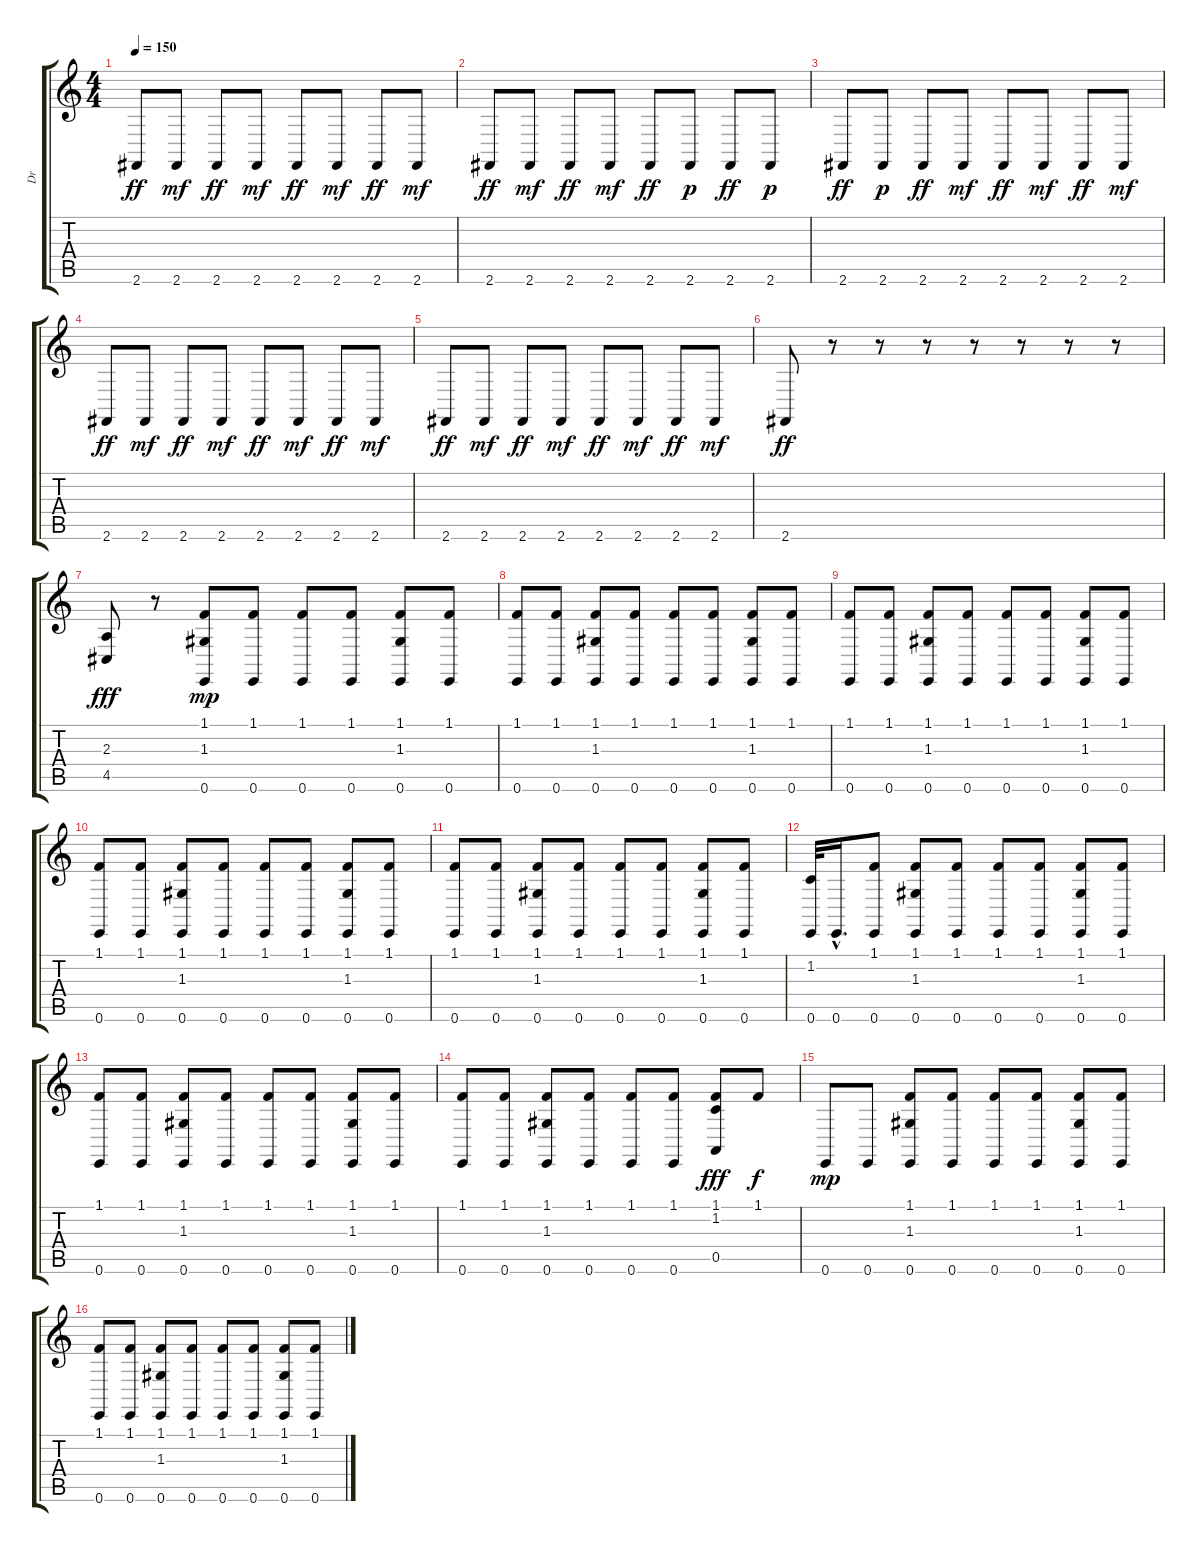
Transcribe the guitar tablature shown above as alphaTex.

\track ("Dr" "Dr") {instrument acousticgrandpiano}
\staff {score tabs}
\tuning (E4 B3 G3 D3 A2 E2) {hide}
\ts (4 4)
\tempo 150
\clef g2
\ks c
2.6.8{dy ff} 2.6.8{dy mf} 2.6.8{dy ff} 2.6.8{dy mf} 2.6.8{dy ff} 2.6.8{dy mf} 2.6.8{dy ff} 2.6.8{dy mf} |
2.6.8{dy ff} 2.6.8{dy mf} 2.6.8{dy ff} 2.6.8{dy mf} 2.6.8{dy ff} 2.6.8{dy p} 2.6.8{dy ff} 2.6.8{dy p} |
2.6.8{dy ff} 2.6.8{dy p} 2.6.8{dy ff} 2.6.8{dy mf} 2.6.8{dy ff} 2.6.8{dy mf} 2.6.8{dy ff} 2.6.8{dy mf} |
2.6.8{dy ff} 2.6.8{dy mf} 2.6.8{dy ff} 2.6.8{dy mf} 2.6.8{dy ff} 2.6.8{dy mf} 2.6.8{dy ff} 2.6.8{dy mf} |
2.6.8{dy ff} 2.6.8{dy mf} 2.6.8{dy ff} 2.6.8{dy mf} 2.6.8{dy ff} 2.6.8{dy mf} 2.6.8{dy ff} 2.6.8{dy mf} |
2.6.8{dy ff} r.8 r.8 r.8 r.8 r.8 r.8 r.8 |
(2.3 4.5).8{dy fff} r.8 (1.1 1.3 0.6).8{dy mp} (1.1 0.6).8 (1.1 0.6).8 (1.1 0.6).8 (1.1 1.3 0.6).8 (1.1 0.6).8 |
(1.1 0.6).8 (1.1 0.6).8 (1.1 1.3 0.6).8 (1.1 0.6).8 (1.1 0.6).8 (1.1 0.6).8 (1.1 1.3 0.6).8 (1.1 0.6).8 |
(1.1 0.6).8 (1.1 0.6).8 (1.1 1.3 0.6).8 (1.1 0.6).8 (1.1 0.6).8 (1.1 0.6).8 (1.1 1.3 0.6).8 (1.1 0.6).8 |
(1.1 0.6).8 (1.1 0.6).8 (1.1 1.3 0.6).8 (1.1 0.6).8 (1.1 0.6).8 (1.1 0.6).8 (1.1 1.3 0.6).8 (1.1 0.6).8 |
(1.1 0.6).8 (1.1 0.6).8 (1.1 1.3 0.6).8 (1.1 0.6).8 (1.1 0.6).8 (1.1 0.6).8 (1.1 1.3 0.6).8 (1.1 0.6).8 |
(1.2 0.6).32 0.6{hac}.16{d} (1.1 0.6).8 (1.1 1.3 0.6).8 (1.1 0.6).8 (1.1 0.6).8 (1.1 0.6).8 (1.1 1.3 0.6).8 (1.1 0.6).8 |
(1.1 0.6).8 (1.1 0.6).8 (1.1 1.3 0.6).8 (1.1 0.6).8 (1.1 0.6).8 (1.1 0.6).8 (1.1 1.3 0.6).8 (1.1 0.6).8 |
(1.1 0.6).8 (1.1 0.6).8 (1.1 1.3 0.6).8 (1.1 0.6).8 (1.1 0.6).8 (1.1 0.6).8 (1.1 1.2 0.5).8{dy fff} 1.1.8{dy f} |
0.6.8{dy mp} 0.6.8 (1.1 1.3 0.6).8 (1.1 0.6).8 (1.1 0.6).8 (1.1 0.6).8 (1.1 1.3 0.6).8 (1.1 0.6).8 |
(1.1 0.6).8 (1.1 0.6).8 (1.1 1.3 0.6).8 (1.1 0.6).8 (1.1 0.6).8 (1.1 0.6).8 (1.1 1.3 0.6).8 (1.1 0.6).8
